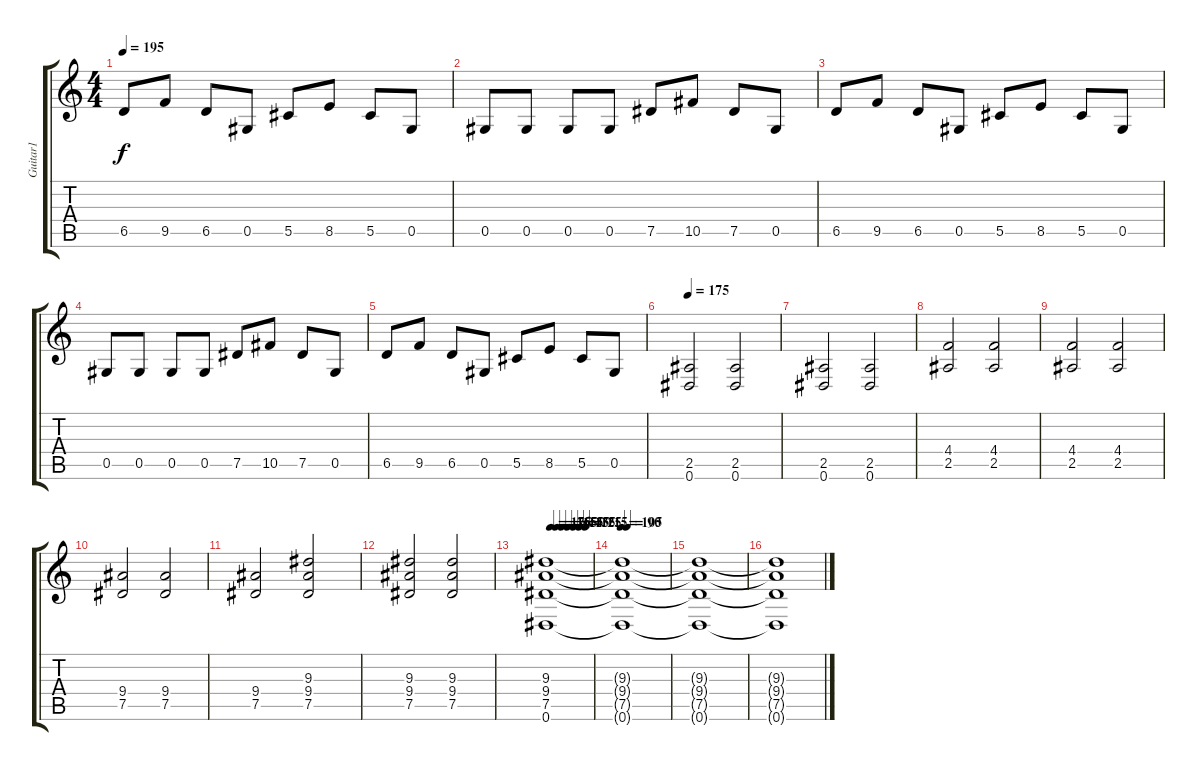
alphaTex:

\track ("Guitar1" "Guitar1") {instrument overdrivenguitar}
\staff {score tabs}
\tuning (Eb4 Bb3 Gb3 Db3 Ab2 Eb2) {hide}
\ts (4 4)
\tempo 195
\clef g2
\ks c
6.5.8{dy f} 9.5.8 6.5.8 0.5.8 5.5.8 8.5.8 5.5.8 0.5.8 |
0.5.8 0.5.8 0.5.8 0.5.8 7.5.8 10.5.8 7.5.8 0.5.8 |
6.5.8 9.5.8 6.5.8 0.5.8 5.5.8 8.5.8 5.5.8 0.5.8 |
0.5.8 0.5.8 0.5.8 0.5.8 7.5.8 10.5.8 7.5.8 0.5.8 |
6.5.8 9.5.8 6.5.8 0.5.8 5.5.8 8.5.8 5.5.8 0.5.8 |
\tempo 175
(2.5 0.6).2 (2.5 0.6).2 |
(2.5 0.6).2 (2.5 0.6).2 |
(4.4 2.5).2 (4.4 2.5).2 |
(4.4 2.5).2 (4.4 2.5).2 |
(9.4 7.5).2 (9.4 7.5).2 |
(9.4 7.5).2 (9.3 9.4 7.5).2 |
(9.3 9.4 7.5).2 (9.3 9.4 7.5).2 |
\tempo (175 0.125)
\tempo (165 0.25)
\tempo (155 0.375)
\tempo (145 0.5)
\tempo (135 0.625)
\tempo (125 0.75)
\tempo (115 0.875)
(9.3 9.4 7.5 0.6).1 |
\tempo 105
\tempo (90 0.125)
(9.3{t} 9.4{t} 7.5{t} 0.6{t}).1 |
(9.3{t} 9.4{t} 7.5{t} 0.6{t}).1 |
(9.3{t} 9.4{t} 7.5{t} 0.6{t}).1{volume 10}
